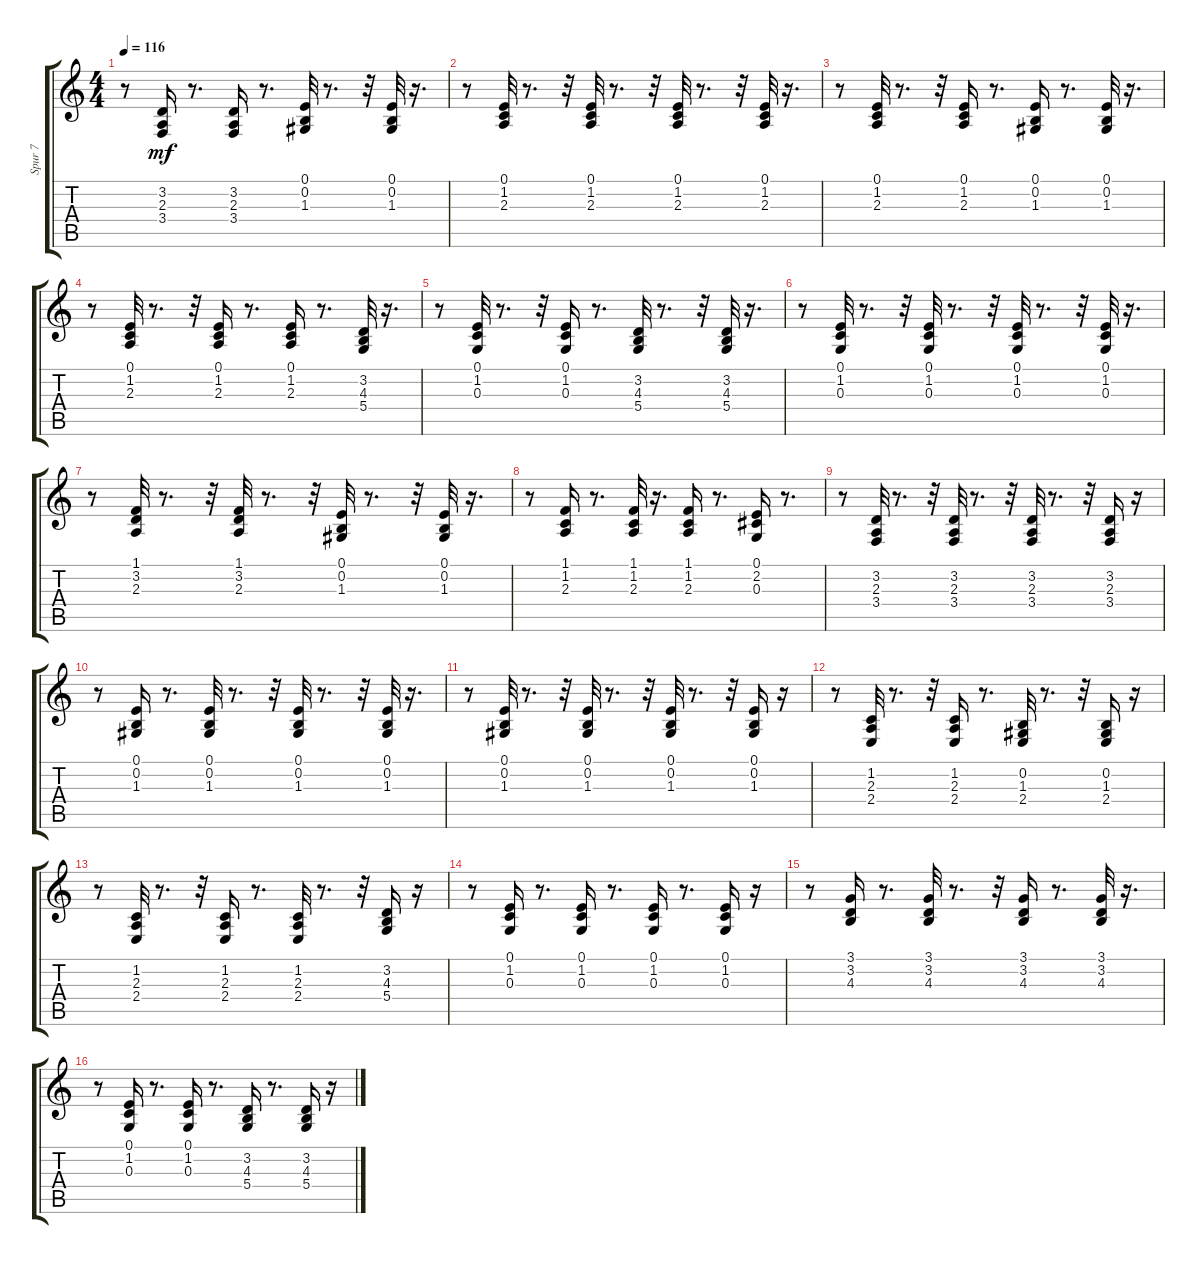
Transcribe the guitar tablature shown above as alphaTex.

\track ("Spur 7" "Spur 7") {instrument synthbrass1}
\staff {score tabs}
\tuning (E4 B3 G3 D3 A2 E2) {hide}
\ts (4 4)
\tempo 116
\clef g2
\ks c
r.8{dy mf} (3.2 2.3 3.4).16 r.8{d} (3.2 2.3 3.4).16 r.8{d} (0.1 0.2 1.3).32 r.8{d} r.32 (0.1 0.2 1.3).32 r.16{d} |
r.8 (0.1 1.2 2.3).32 r.8{d} r.32 (0.1 1.2 2.3).32 r.8{d} r.32 (0.1 1.2 2.3).32 r.8{d} r.32 (0.1 1.2 2.3).32 r.16{d} |
r.8 (0.1 1.2 2.3).32 r.8{d} r.32 (0.1 1.2 2.3).16 r.8{d} (0.1 0.2 1.3).16 r.8{d} (0.1 0.2 1.3).32 r.16{d} |
r.8 (0.1 1.2 2.3).32 r.8{d} r.32 (0.1 1.2 2.3).16 r.8{d} (0.1 1.2 2.3).16 r.8{d} (3.2 4.3 5.4).32 r.16{d} |
r.8 (0.1 1.2 0.3).32 r.8{d} r.32 (0.1 1.2 0.3).16 r.8{d} (3.2 4.3 5.4).32 r.8{d} r.32 (3.2 4.3 5.4).32 r.16{d} |
r.8 (0.1 1.2 0.3).32 r.8{d} r.32 (0.1 1.2 0.3).32 r.8{d} r.32 (0.1 1.2 0.3).32 r.8{d} r.32 (0.1 1.2 0.3).32 r.16{d} |
r.8 (1.1 3.2 2.3).32 r.8{d} r.32 (1.1 3.2 2.3).32 r.8{d} r.32 (0.1 0.2 1.3).32 r.8{d} r.32 (0.1 0.2 1.3).32 r.16{d} |
r.8 (1.1 1.2 2.3).16 r.8{d} (1.1 1.2 2.3).32 r.16{d} (1.1 1.2 2.3).16 r.8{d} (0.1 2.2 0.3).16 r.8{d} |
r.8 (3.2 2.3 3.4).32 r.8{d} r.32 (3.2 2.3 3.4).32 r.8{d} r.32 (3.2 2.3 3.4).32 r.8{d} r.32 (3.2 2.3 3.4).16 r.16 |
r.8 (0.1 0.2 1.3).16 r.8{d} (0.1 0.2 1.3).32 r.8{d} r.32 (0.1 0.2 1.3).32 r.8{d} r.32 (0.1 0.2 1.3).32 r.16{d} |
r.8 (0.1 0.2 1.3).32 r.8{d} r.32 (0.1 0.2 1.3).32 r.8{d} r.32 (0.1 0.2 1.3).32 r.8{d} r.32 (0.1 0.2 1.3).16 r.16 |
r.8 (1.2 2.3 2.4).32 r.8{d} r.32 (1.2 2.3 2.4).16 r.8{d} (0.2 1.3 2.4).32 r.8{d} r.32 (0.2 1.3 2.4).16 r.16 |
r.8 (1.2 2.3 2.4).32 r.8{d} r.32 (1.2 2.3 2.4).16 r.8{d} (1.2 2.3 2.4).32 r.8{d} r.32 (3.2 4.3 5.4).16 r.16 |
r.8 (0.1 1.2 0.3).16 r.8{d} (0.1 1.2 0.3).16 r.8{d} (0.1 1.2 0.3).16 r.8{d} (0.1 1.2 0.3).16 r.16 |
r.8 (3.1 3.2 4.3).16 r.8{d} (3.1 3.2 4.3).32 r.8{d} r.32 (3.1 3.2 4.3).16 r.8{d} (3.1 3.2 4.3).32 r.16{d} |
r.8 (0.1 1.2 0.3).16 r.8{d} (0.1 1.2 0.3).16 r.8{d} (3.2 4.3 5.4).16 r.8{d} (3.2 4.3 5.4).16 r.16
